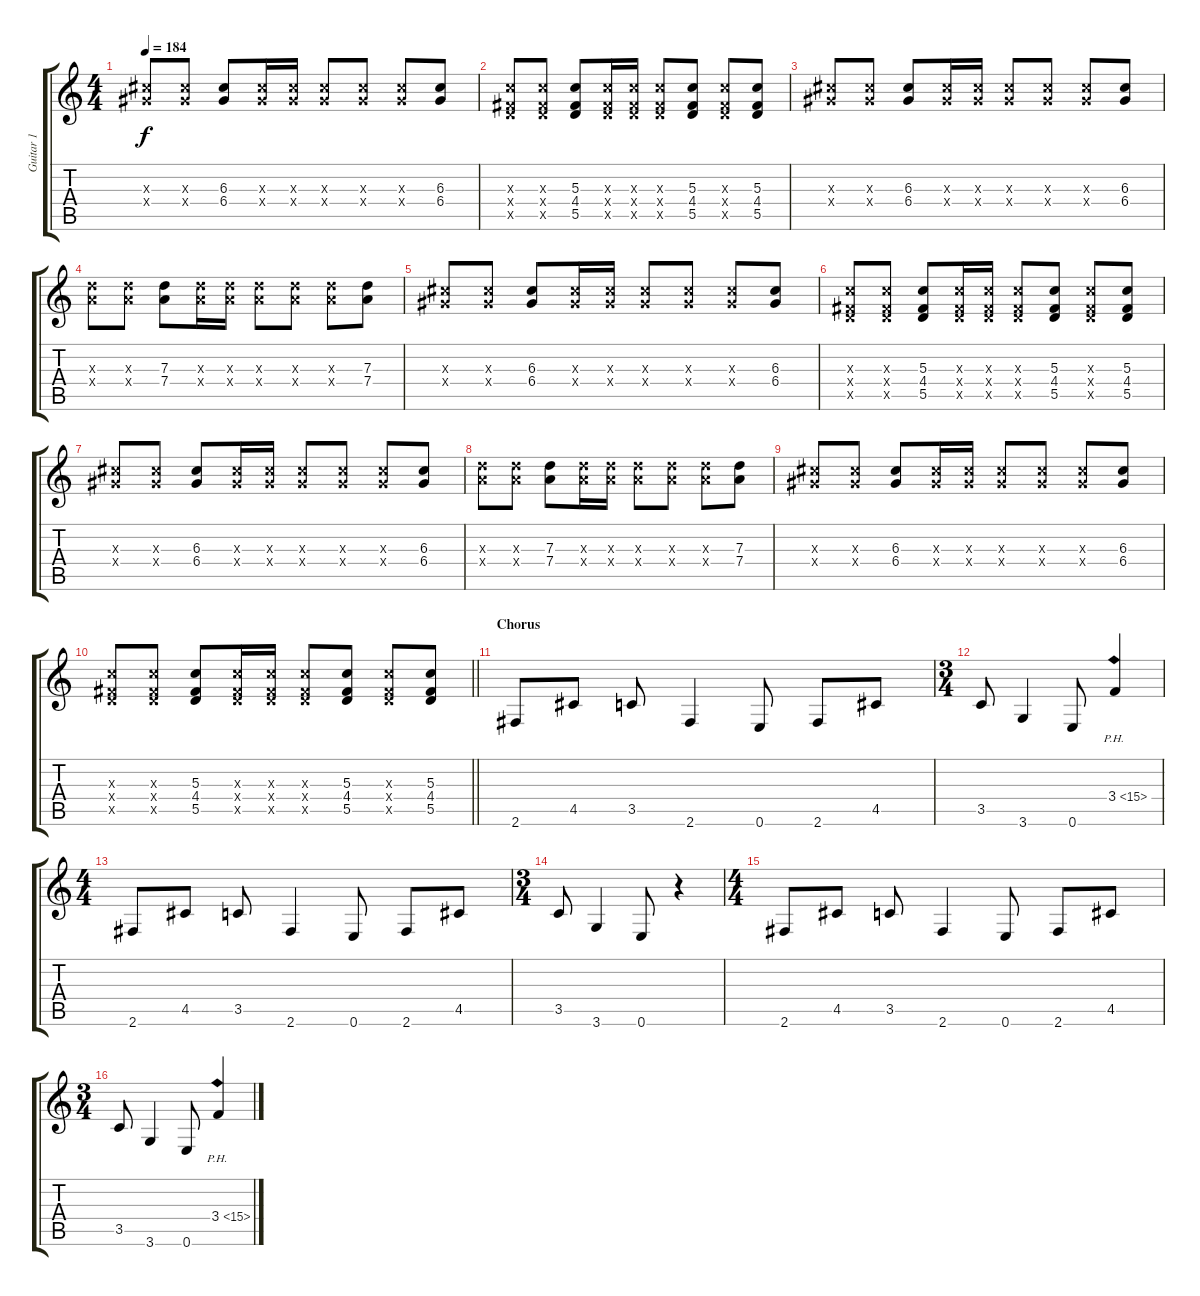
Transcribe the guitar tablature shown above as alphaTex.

\track ("Guitar 1" "Guitar 1") {instrument distortionguitar}
\staff {score tabs}
\tuning (E4 B3 G3 D3 A2 E2) {hide}
\ts (4 4)
\tempo 184
\clef g2
\ks c
(6.3{x} 6.4{x}).8{dy f} (6.3{x} 6.4{x}).8 (6.3 6.4).8 (6.3{x} 6.4{x}).16 (6.3{x} 6.4{x}).16 (6.3{x} 6.4{x}).8 (6.3{x} 6.4{x}).8 (6.3{x} 6.4{x}).8 (6.3 6.4).8 |
(5.3{x} 4.4{x} 5.5{x}).8 (5.3{x} 4.4{x} 5.5{x}).8 (5.3 4.4 5.5).8 (5.3{x} 4.4{x} 5.5{x}).16 (5.3{x} 4.4{x} 5.5{x}).16 (5.3{x} 4.4{x} 5.5{x}).8 (5.3 4.4 5.5).8 (5.3{x} 4.4{x} 5.5{x}).8 (5.3 4.4 5.5).8 |
(6.3{x} 6.4{x}).8 (6.3{x} 6.4{x}).8 (6.3 6.4).8 (6.3{x} 6.4{x}).16 (6.3{x} 6.4{x}).16 (6.3{x} 6.4{x}).8 (6.3{x} 6.4{x}).8 (6.3{x} 6.4{x}).8 (6.3 6.4).8 |
(7.3{x} 7.4{x}).8 (7.3{x} 7.4{x}).8 (7.3 7.4).8 (7.3{x} 7.4{x}).16 (7.3{x} 7.4{x}).16 (7.3{x} 7.4{x}).8 (7.3{x} 7.4{x}).8 (7.3{x} 7.4{x}).8 (7.3 7.4).8 |
(6.3{x} 6.4{x}).8 (6.3{x} 6.4{x}).8 (6.3 6.4).8 (6.3{x} 6.4{x}).16 (6.3{x} 6.4{x}).16 (6.3{x} 6.4{x}).8 (6.3{x} 6.4{x}).8 (6.3{x} 6.4{x}).8 (6.3 6.4).8 |
(5.3{x} 4.4{x} 5.5{x}).8 (5.3{x} 4.4{x} 5.5{x}).8 (5.3 4.4 5.5).8 (5.3{x} 4.4{x} 5.5{x}).16 (5.3{x} 4.4{x} 5.5{x}).16 (5.3{x} 4.4{x} 5.5{x}).8 (5.3 4.4 5.5).8 (5.3{x} 4.4{x} 5.5{x}).8 (5.3 4.4 5.5).8 |
(6.3{x} 6.4{x}).8 (6.3{x} 6.4{x}).8 (6.3 6.4).8 (6.3{x} 6.4{x}).16 (6.3{x} 6.4{x}).16 (6.3{x} 6.4{x}).8 (6.3{x} 6.4{x}).8 (6.3{x} 6.4{x}).8 (6.3 6.4).8 |
(7.3{x} 7.4{x}).8 (7.3{x} 7.4{x}).8 (7.3 7.4).8 (7.3{x} 7.4{x}).16 (7.3{x} 7.4{x}).16 (7.3{x} 7.4{x}).8 (7.3{x} 7.4{x}).8 (7.3{x} 7.4{x}).8 (7.3 7.4).8 |
(6.3{x} 6.4{x}).8 (6.3{x} 6.4{x}).8 (6.3 6.4).8 (6.3{x} 6.4{x}).16 (6.3{x} 6.4{x}).16 (6.3{x} 6.4{x}).8 (6.3{x} 6.4{x}).8 (6.3{x} 6.4{x}).8 (6.3 6.4).8 |
\barLineRight lightlight
(5.3{x} 4.4{x} 5.5{x}).8 (5.3{x} 4.4{x} 5.5{x}).8 (5.3 4.4 5.5).8 (5.3{x} 4.4{x} 5.5{x}).16 (5.3{x} 4.4{x} 5.5{x}).16 (5.3{x} 4.4{x} 5.5{x}).8 (5.3 4.4 5.5).8 (5.3{x} 4.4{x} 5.5{x}).8 (5.3 4.4 5.5).8 |
\section ("" "Chorus")
2.6.8 4.5.8 3.5.8 2.6.4 0.6.8 2.6.8 4.5.8 |
\ts (3 4)
3.5.8 3.6.4 0.6.8 3.4{ph 12}.4 |
\ts (4 4)
2.6.8 4.5.8 3.5.8 2.6.4 0.6.8 2.6.8 4.5.8 |
\ts (3 4)
3.5.8 3.6.4 0.6.8 r.4 |
\ts (4 4)
2.6.8 4.5.8 3.5.8 2.6.4 0.6.8 2.6.8 4.5.8 |
\ts (3 4)
3.5.8 3.6.4 0.6.8 3.4{ph 12}.4
